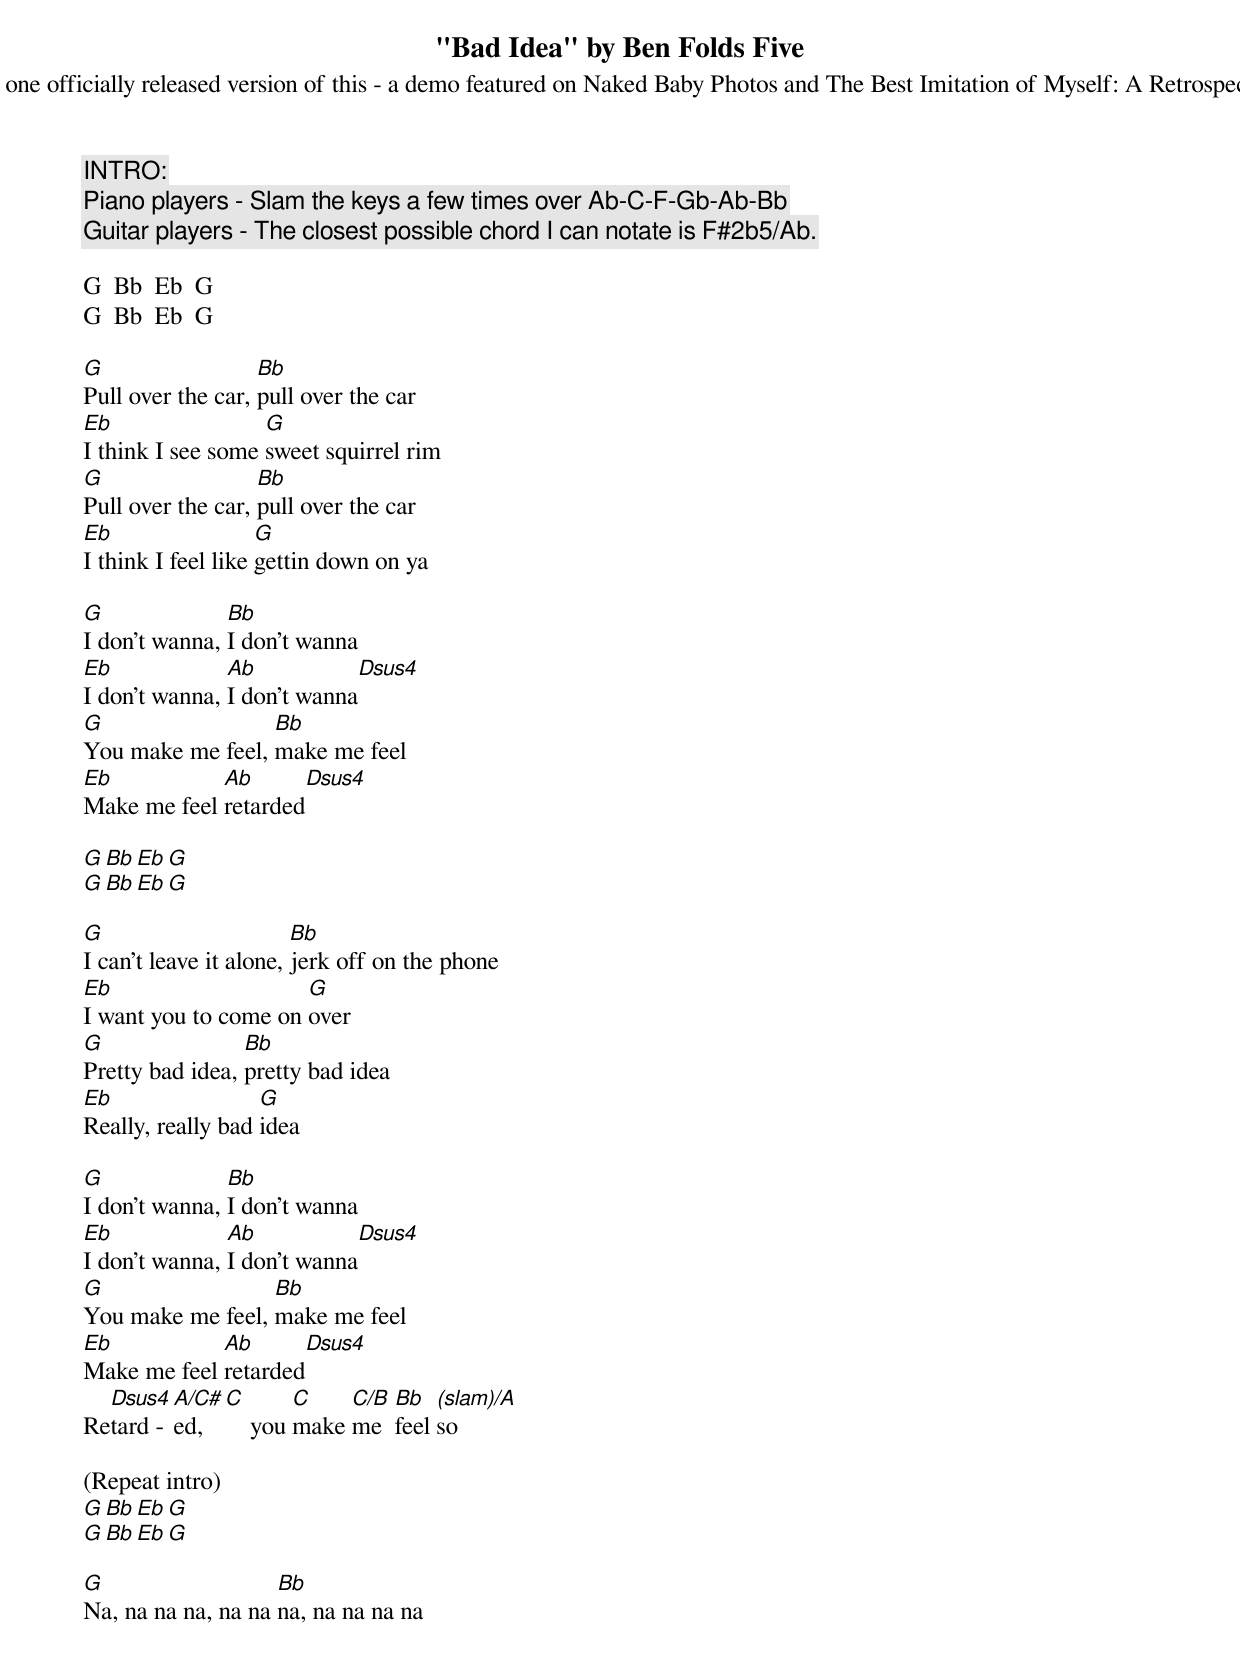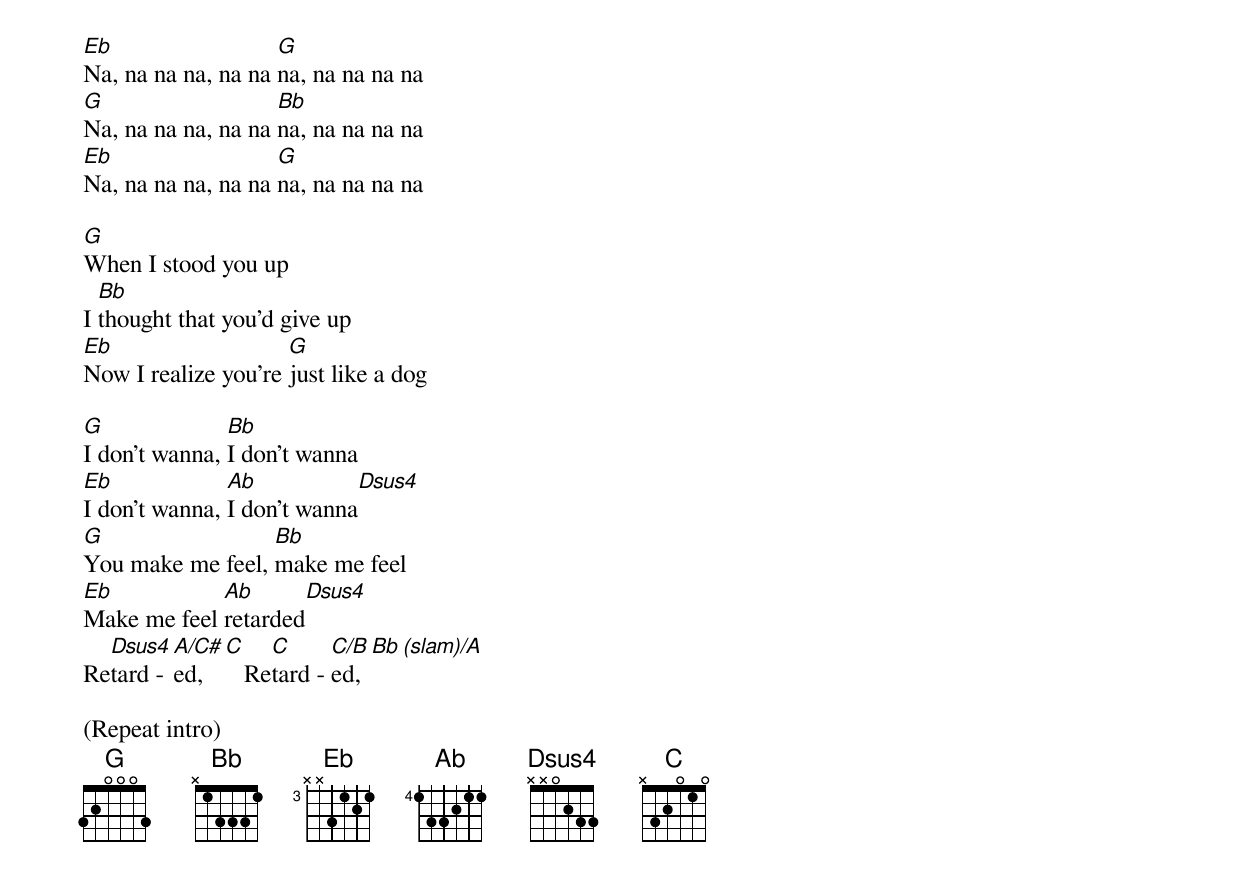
"Bad Idea" by Ben Folds Five
Only one officially released version of this - a demo featured on Naked Baby Photos and The Best Imitation of Myself: A Retrospective.

INTRO:
Piano players - Slam the keys a few times over Ab-C-F-Gb-Ab-Bb
Guitar players - The closest possible chord I can notate is F#2b5/Ab.

G  Bb  Eb  G
G  Bb  Eb  G

G                  Bb
Pull over the car, pull over the car
Eb                 G
I think I see some sweet squirrel rim
G                  Bb
Pull over the car, pull over the car
Eb                  G
I think I feel like gettin down on ya

G              Bb
I don't wanna, I don't wanna
Eb             Ab             Dsus4
I don't wanna, I don't wanna
G                 Bb
You make me feel, make me feel
Eb           Ab        Dsus4
Make me feel retarded

G  Bb  Eb  G
G  Bb  Eb  G

G                       Bb
I can't leave it alone, jerk off on the phone
Eb                    G
I want you to come on over
G                Bb
Pretty bad idea, pretty bad idea
Eb                 G
Really, really bad idea

G              Bb
I don't wanna, I don't wanna
Eb             Ab             Dsus4
I don't wanna, I don't wanna
G                 Bb
You make me feel, make me feel
Eb           Ab        Dsus4
Make me feel retarded
  Dsus4  A/C#  C       C    C/B Bb   (slam)/A
Retard - ed,       you make me  feel so

(Repeat intro)
G  Bb  Eb  G
G  Bb  Eb  G

G                   Bb
Na, na na na, na na na, na na na na
Eb                  G
Na, na na na, na na na, na na na na
G                   Bb
Na, na na na, na na na, na na na na
Eb                  G
Na, na na na, na na na, na na na na

G
When I stood you up
  Bb
I thought that you'd give up
Eb                   G
Now I realize you're just like a dog

G              Bb
I don't wanna, I don't wanna
Eb             Ab             Dsus4
I don't wanna, I don't wanna
G                 Bb
You make me feel, make me feel
Eb           Ab        Dsus4
Make me feel retarded
  Dsus4  A/C#  C    C      C/B  Bb  (slam)/A
Retard - ed,      Retard - ed,

(Repeat intro)
